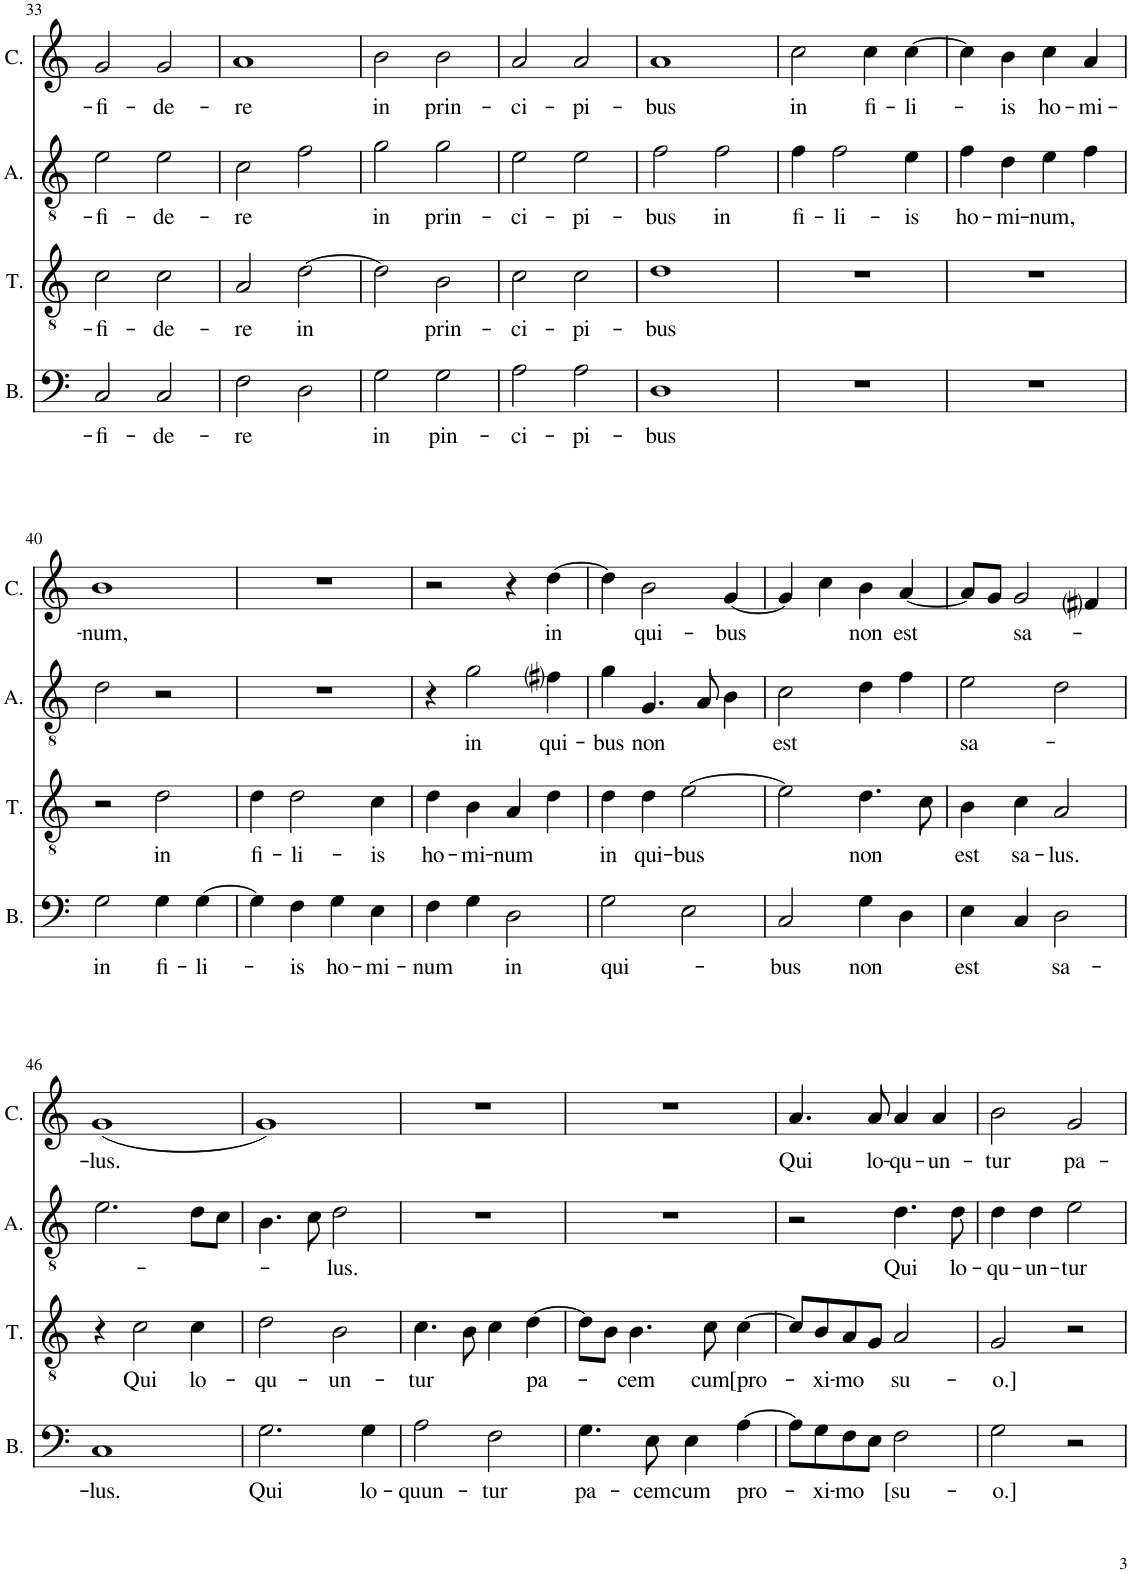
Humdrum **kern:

**kern	**text	**kern	**text	**kern	**text	**kern	**text
*part4	*part4	*part3	*part3	*part2	*part2	*part1	*part1
*staff4	*staff4	*staff3	*staff3	*staff2	*staff2	*staff1	*staff1
*I"Bassus	*	*I"Tenor	*	*I"Altus	*	*I"Cantus	*
*I'B.	*	*I'T.	*	*I'A.	*	*I'C.	*
!!LO:PB:g=z
*clefF4	*	*clefGv2	*	*clefGv2	*	*clefG2	*
*k[]	*	*k[]	*	*k[]	*	*k[]	*
*M2/2	*	*M2/2	*	*M2/2	*	*M2/2	*
*met(c|)	*	*met(c|)	*	*met(c|)	*	*met(c|)	*
=33	=33	=33	=33	=33	=33	=33	=33
!	!LO:LY:b	!	!LO:LY:b	!	!LO:LY:b	!	!LO:LY:b
2C/	-fi-	2c\	-fi-	2e\	-fi-	2g/	-fi-
!	!LO:LY:b	!	!LO:LY:b	!	!LO:LY:b	!	!LO:LY:b
2C/	-de-	2c\	-de-	2e\	-de-	2g/	-de-
=34	=34	=34	=34	=34	=34	=34	=34
!	!LO:LY:b	!	!LO:LY:b	!	!LO:LY:b	!	!LO:LY:b
2F\	-re	2A/	-re	2c\	-re	1a	-re
!	!	!	!LO:LY:b	!	!	!	!
2D\	.	[2d\	in	2f\	.	.	.
=35	=35	=35	=35	=35	=35	=35	=35
!	!LO:LY:b	!	!	!	!LO:LY:b	!	!LO:LY:b
2G\	in	2d\]	.	2g\	in	2b\	in
!	!LO:LY:b	!	!LO:LY:b	!	!LO:LY:b	!	!LO:LY:b
2G\	pin-	2B\	prin-	2g\	prin-	2b\	prin-
=36	=36	=36	=36	=36	=36	=36	=36
!	!LO:LY:b	!	!LO:LY:b	!	!LO:LY:b	!	!LO:LY:b
2A\	-ci-	2c\	-ci-	2e\	-ci-	2a/	-ci-
!	!LO:LY:b	!	!LO:LY:b	!	!LO:LY:b	!	!LO:LY:b
2A\	-pi-	2c\	-pi-	2e\	-pi-	2a/	-pi-
=37	=37	=37	=37	=37	=37	=37	=37
!	!LO:LY:b	!	!LO:LY:b	!	!LO:LY:b	!	!LO:LY:b
1D	-bus	1d	-bus	2f\	-bus	1a	-bus
!	!	!	!	!	!LO:LY:b	!	!
.	.	.	.	2f\	in	.	.
=38	=38	=38	=38	=38	=38	=38	=38
!	!	!	!	!	!LO:LY:b	!	!LO:LY:b
1r	.	1r	.	4f\	fi-	2cc\	in
!	!	!	!	!	!LO:LY:b	!	!
.	.	.	.	2f\	-li-	.	.
!	!	!	!	!	!	!	!LO:LY:b
.	.	.	.	.	.	4cc\	fi-
!	!	!	!	!	!LO:LY:b	!	!LO:LY:b
.	.	.	.	4e\	-is	[4cc\	-li-
=39	=39	=39	=39	=39	=39	=39	=39
!	!	!	!	!	!LO:LY:b	!	!
1r	.	1r	.	4f\	ho-	4cc\]	.
!	!	!	!	!	!LO:LY:b	!	!LO:LY:b
.	.	.	.	4d\	-mi-	4b\	-is
!	!	!	!	!	!LO:LY:b	!	!LO:LY:b
.	.	.	.	4e\	-num,	4cc\	ho-
!	!	!	!	!	!	!	!LO:LY:b
.	.	.	.	4f\	.	4a/	-mi-
!!LO:LB:g=z
=40	=40	=40	=40	=40	=40	=40	=40
!	!LO:LY:b	!	!	!	!	!	!LO:LY:b
2G\	in	2r	.	2d\	.	1b	-num,
!	!LO:LY:b	!	!LO:LY:b	!	!	!	!
4G\	fi-	2d\	in	2r	.	.	.
!	!LO:LY:b	!	!	!	!	!	!
[4G\	-li-	.	.	.	.	.	.
=41	=41	=41	=41	=41	=41	=41	=41
!	!	!	!LO:LY:b	!	!	!	!
4G\]	.	4d\	fi-	1r	.	1r	.
!	!LO:LY:b	!	!LO:LY:b	!	!	!	!
4F\	-is	2d\	-li-	.	.	.	.
!	!LO:LY:b	!	!	!	!	!	!
4G\	ho-	.	.	.	.	.	.
!	!LO:LY:b	!	!LO:LY:b	!	!	!	!
4E\	-mi-	4c\	-is	.	.	.	.
=42	=42	=42	=42	=42	=42	=42	=42
!	!LO:LY:b	!	!LO:LY:b	!	!	!	!
4F\	-num	4d\	ho-	4r	.	2r	.
!	!	!	!LO:LY:b	!	!LO:LY:b	!	!
4G\	.	4B\	-mi-	2g\	in	.	.
!	!LO:LY:b	!	!LO:LY:b	!	!	!	!
2D\	in	4A/	-num	.	.	4r	.
!	!	!	!	!	!LO:LY:b	!	!LO:LY:b
.	.	4d\	.	4f#i\	qui-	[4dd\	in
=43	=43	=43	=43	=43	=43	=43	=43
!	!LO:LY:b	!	!LO:LY:b	!	!LO:LY:b	!	!
2G\	qui-	4d\	in	4g\	-bus	4dd\]	.
!	!	!	!LO:LY:b	!	!LO:LY:b	!	!LO:LY:b
.	.	4d\	qui-	4.G/	non	2b\	qui-
!	!	!	!LO:LY:b	!	!	!	!
2E\	.	[2e\	-bus	.	.	.	.
.	.	.	.	8A/	.	.	.
!	!	!	!	!	!	!	!LO:LY:b
.	.	.	.	4B\	.	[4g/	-bus
=44	=44	=44	=44	=44	=44	=44	=44
!	!LO:LY:b	!	!	!	!LO:LY:b	!	!
2C/	-bus	2e\]	.	2c\	est	4g/]	.
.	.	.	.	.	.	4cc\	.
!	!LO:LY:b	!	!LO:LY:b	!	!	!	!LO:LY:b
4G\	non	4.d\	non	4d\	.	4b\	non
!	!	!	!	!	!	!	!LO:LY:b
4D\	.	.	.	4f\	.	[4a/	est
.	.	8c\	.	.	.	.	.
=45	=45	=45	=45	=45	=45	=45	=45
!	!LO:LY:b	!	!LO:LY:b	!	!LO:LY:b	!	!
4E\	est	4B\	est	2e\	sa-	8a/L]	.
.	.	.	.	.	.	8g/J	.
!	!	!	!LO:LY:b	!	!	!	!LO:LY:b
4C/	.	4c\	sa-	.	.	2g/	sa-
!	!LO:LY:b	!	!LO:LY:b	!	!	!	!
2D\	sa-	2A/	-lus.	2d\	.	.	.
.	.	.	.	.	.	4f#i/	.
!!LO:LB:g=z
=46	=46	=46	=46	=46	=46	=46	=46
!	!LO:LY:b	!	!	!	!	!	!LO:LY:b
1C	-lus.	4r	.	2.e\	.	(1g	-lus.
!	!	!	!LO:LY:b	!	!	!	!
.	.	2c\	Qui	.	.	.	.
!	!	!	!LO:LY:b	!	!	!	!
.	.	4c\	lo-	8d\L	.	.	.
.	.	.	.	8c\J	.	.	.
=47	=47	=47	=47	=47	=47	=47	=47
!	!LO:LY:b	!	!LO:LY:b	!	!	!	!
2.G\	Qui	2d\	-qu-	4.B\	.	1g)	.
.	.	.	.	8c\	.	.	.
!	!	!	!LO:LY:b	!	!LO:LY:b	!	!
.	.	2B\	-un-	2d\	-lus.	.	.
!	!LO:LY:b	!	!	!	!	!	!
4G\	lo-	.	.	.	.	.	.
=48	=48	=48	=48	=48	=48	=48	=48
!	!LO:LY:b	!	!LO:LY:b	!	!	!	!
2A\	-quun-	4.c\	-tur	1r	.	1r	.
.	.	8B\	.	.	.	.	.
!	!LO:LY:b	!	!	!	!	!	!
2F\	-tur	4c\	.	.	.	.	.
!	!	!	!LO:LY:b	!	!	!	!
.	.	[4d\	pa-	.	.	.	.
=49	=49	=49	=49	=49	=49	=49	=49
!	!LO:LY:b	!	!	!	!	!	!
4.G\	pa-	8d\L]	.	1r	.	1r	.
.	.	8B\J	.	.	.	.	.
!	!	!	!LO:LY:b	!	!	!	!
.	.	4.B\	-cem	.	.	.	.
!	!LO:LY:b	!	!	!	!	!	!
8E\	-cem	.	.	.	.	.	.
!	!LO:LY:b	!	!	!	!	!	!
4E\	cum	.	.	.	.	.	.
!	!	!	!LO:LY:b	!	!	!	!
.	.	8c\	cum	.	.	.	.
!	!LO:LY:b	!	!LO:LY:b	!	!	!	!
[4A\	pro-	[4c\	[pro-	.	.	.	.
=50	=50	=50	=50	=50	=50	=50	=50
!	!	!	!	!	!	!	!LO:LY:b
8A\L]	.	8c/L]	.	2r	.	4.a/	Qui
!	!LO:LY:b	!	!LO:LY:b	!	!	!	!
8G\	-xi-	8B/	-xi-	.	.	.	.
!	!LO:LY:b	!	!LO:LY:b	!	!	!	!
8F\	-mo	8A/	-mo	.	.	.	.
!	!	!	!	!	!	!	!LO:LY:b
8E\J	.	8G/J	.	.	.	8a/	lo-
!	!LO:LY:b	!	!LO:LY:b	!	!LO:LY:b	!	!LO:LY:b
2F\	[su-	2A/	su-	4.d\	Qui	4a/	-qu-
!	!	!	!	!	!	!	!LO:LY:b
.	.	.	.	.	.	4a/	-un-
!	!	!	!	!	!LO:LY:b	!	!
.	.	.	.	8d\	lo-	.	.
=51	=51	=51	=51	=51	=51	=51	=51
!	!LO:LY:b	!	!LO:LY:b	!	!LO:LY:b	!	!LO:LY:b
2G\	-o.]	2G/	-o.]	4d\	-qu-	2b\	-tur
!	!	!	!	!	!LO:LY:b	!	!
.	.	.	.	4d\	-un-	.	.
!	!	!	!	!	!LO:LY:b	!	!LO:LY:b
2r	.	2r	.	2e\	-tur	2g/	pa-
=	=	=	=	=	=	=	=
*-	*-	*-	*-	*-	*-	*-	*-
